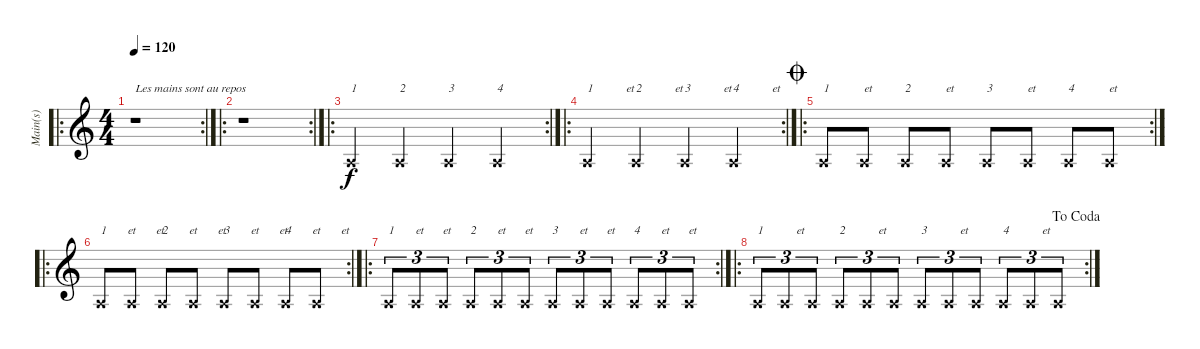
\track ("Main(s)" "Main(s)") {instrument acousticguitarsteel}
\staff {score}
\tuning (E4 B3 G3 D3 A2 E2) {hide}
\ro
\rc 2
\ts (4 4)
\tempo 120
\clef g2
\ks c
r.1{txt "Les mains sont au repos" dy f instrument acousticguitarsteel} |
\ro
\rc 2
r.1{txt ""} |
\ro
\rc 2
0.5{x}.4{txt "1"} 0.5{x}.4{txt "2"} 0.5{x}.4{txt "3"} 0.5{x}.4{txt "4"} |
\ro
\rc 2
0.5{x}.4{txt "1           et"} 0.5{x}.4{txt "2           et"} 0.5{x}.4{txt "3           et"} 0.5{x}.4{txt "4           et"} |
\ro
\rc 2
\jump coda
0.5{x}.8{txt "1"} 0.5{x}.8{txt "et"} 0.5{x}.8{txt "2"} 0.5{x}.8{txt "et"} 0.5{x}.8{txt "3"} 0.5{x}.8{txt "et"} 0.5{x}.8{txt "4"} 0.5{x}.8{txt "et"} |
\ro
\rc 2
0.5{x}.8{txt "1       et       et"} 0.5{x}.8 0.5{x}.8{txt "2       et       et"} 0.5{x}.8 0.5{x}.8{txt "3       et       et"} 0.5{x}.8 0.5{x}.8{txt "4       et       et"} 0.5{x}.8 |
\ro
\rc 2
0.5{x}.8{tu (3 2) txt "1"} 0.5{x}.8{tu (3 2) txt "et"} 0.5{x}.8{tu (3 2) txt "et"} 0.5{x}.8{tu (3 2) txt "2"} 0.5{x}.8{tu (3 2) txt "et"} 0.5{x}.8{tu (3 2) txt "et"} 0.5{x}.8{tu (3 2) txt "3"} 0.5{x}.8{tu (3 2) txt "et"} 0.5{x}.8{tu (3 2) txt "et"} 0.5{x}.8{tu (3 2) txt "4"} 0.5{x}.8{tu (3 2) txt "et"} 0.5{x}.8{tu (3 2) txt "et"} |
\ro
\rc 2
\jump dacoda
0.5{x}.8{tu (3 2) txt "1           et"} 0.5{x}.8{tu (3 2)} 0.5{x}.8{tu (3 2)} 0.5{x}.8{tu (3 2) txt "2           et"} 0.5{x}.8{tu (3 2)} 0.5{x}.8{tu (3 2)} 0.5{x}.8{tu (3 2) txt "3           et"} 0.5{x}.8{tu (3 2)} 0.5{x}.8{tu (3 2)} 0.5{x}.8{tu (3 2) txt "4           et"} 0.5{x}.8{tu (3 2)} 0.5{x}.8{tu (3 2)}
